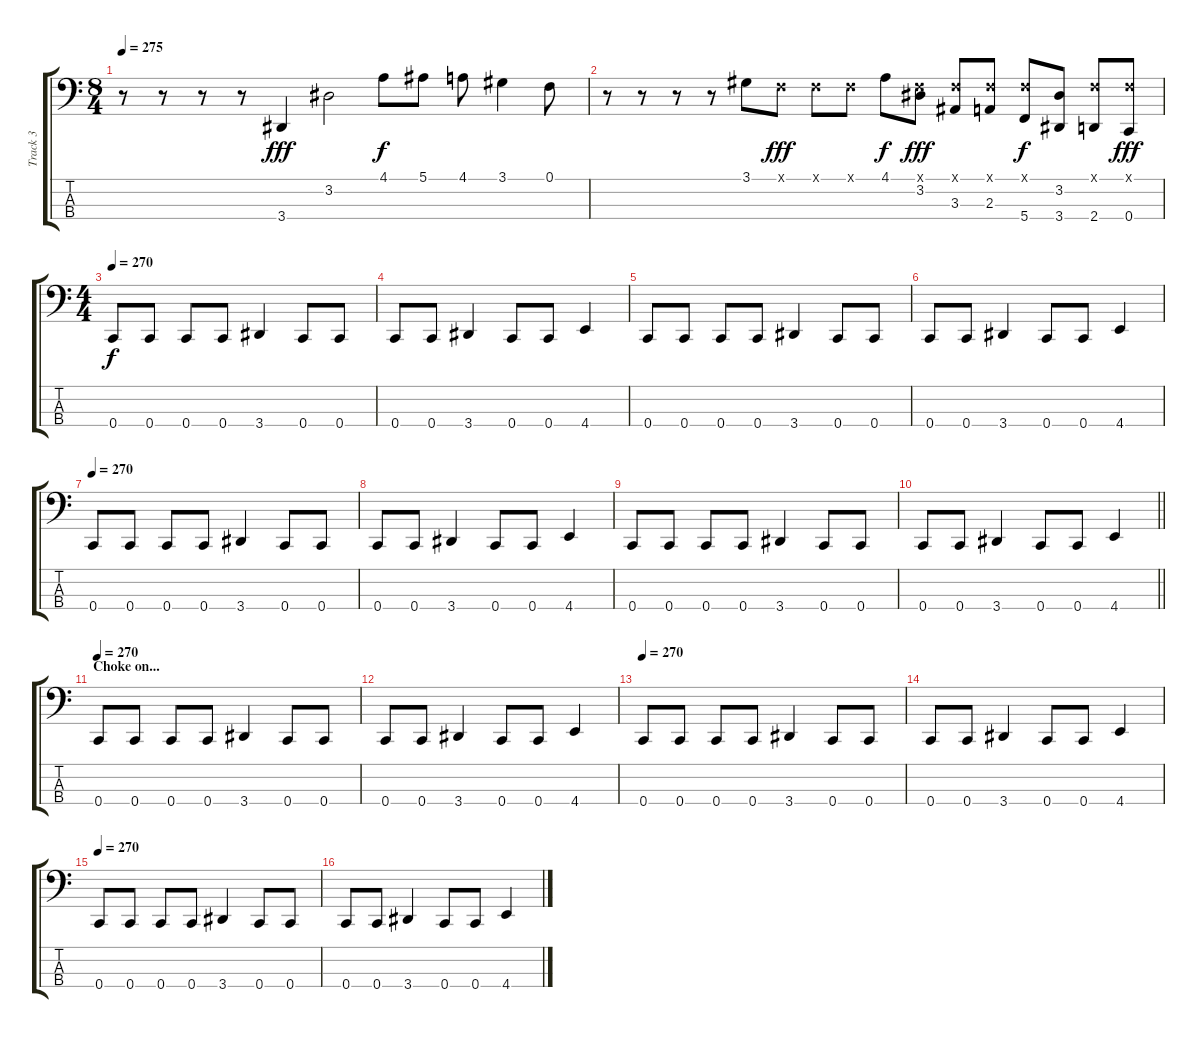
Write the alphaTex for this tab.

\track ("Track 3" "Track 3") {instrument slapbass1}
\staff {score tabs}
\tuning (F2 C2 G1 C1) {hide}
\ts (8 4)
\tempo 275
\clef f4
\ks c
r.8{dy fff} r.8 r.8 r.8 3.4.4 3.2.2 4.1.8{dy f} 5.1.8 4.1.8 3.1.4 0.1.8 |
r.8 r.8 r.8 r.8 3.1.8 0.1{x}.8{dy fff} 0.1{x}.8 0.1{x}.8 4.1.8{dy f} (0.1{x} 3.2).8{dy fff} (0.1{x} 3.3).8 (0.1{x} 2.3).8 (0.1{x} 5.4).8{dy f} (3.2 3.4).8 (0.1{x} 2.4).8 (0.1{x} 0.4).8{dy fff} |
\ts (4 4)
\tempo 270
0.4.8{dy f} 0.4.8 0.4.8 0.4.8 3.4.4 0.4.8 0.4.8 |
0.4.8 0.4.8 3.4.4 0.4.8 0.4.8 4.4.4 |
0.4.8 0.4.8 0.4.8 0.4.8 3.4.4 0.4.8 0.4.8 |
0.4.8 0.4.8 3.4.4 0.4.8 0.4.8 4.4.4 |
\tempo 270
0.4.8 0.4.8 0.4.8 0.4.8 3.4.4 0.4.8 0.4.8 |
0.4.8 0.4.8 3.4.4 0.4.8 0.4.8 4.4.4 |
0.4.8 0.4.8 0.4.8 0.4.8 3.4.4 0.4.8 0.4.8 |
\barLineRight lightlight
0.4.8 0.4.8 3.4.4 0.4.8 0.4.8 4.4.4 |
\section ("" "Choke on...")
\tempo 270
0.4.8 0.4.8 0.4.8 0.4.8 3.4.4 0.4.8 0.4.8 |
0.4.8 0.4.8 3.4.4 0.4.8 0.4.8 4.4.4 |
\tempo 270
0.4.8 0.4.8 0.4.8 0.4.8 3.4.4 0.4.8 0.4.8 |
0.4.8 0.4.8 3.4.4 0.4.8 0.4.8 4.4.4 |
\tempo 270
0.4.8 0.4.8 0.4.8 0.4.8 3.4.4 0.4.8 0.4.8 |
0.4.8 0.4.8 3.4.4 0.4.8 0.4.8 4.4.4
